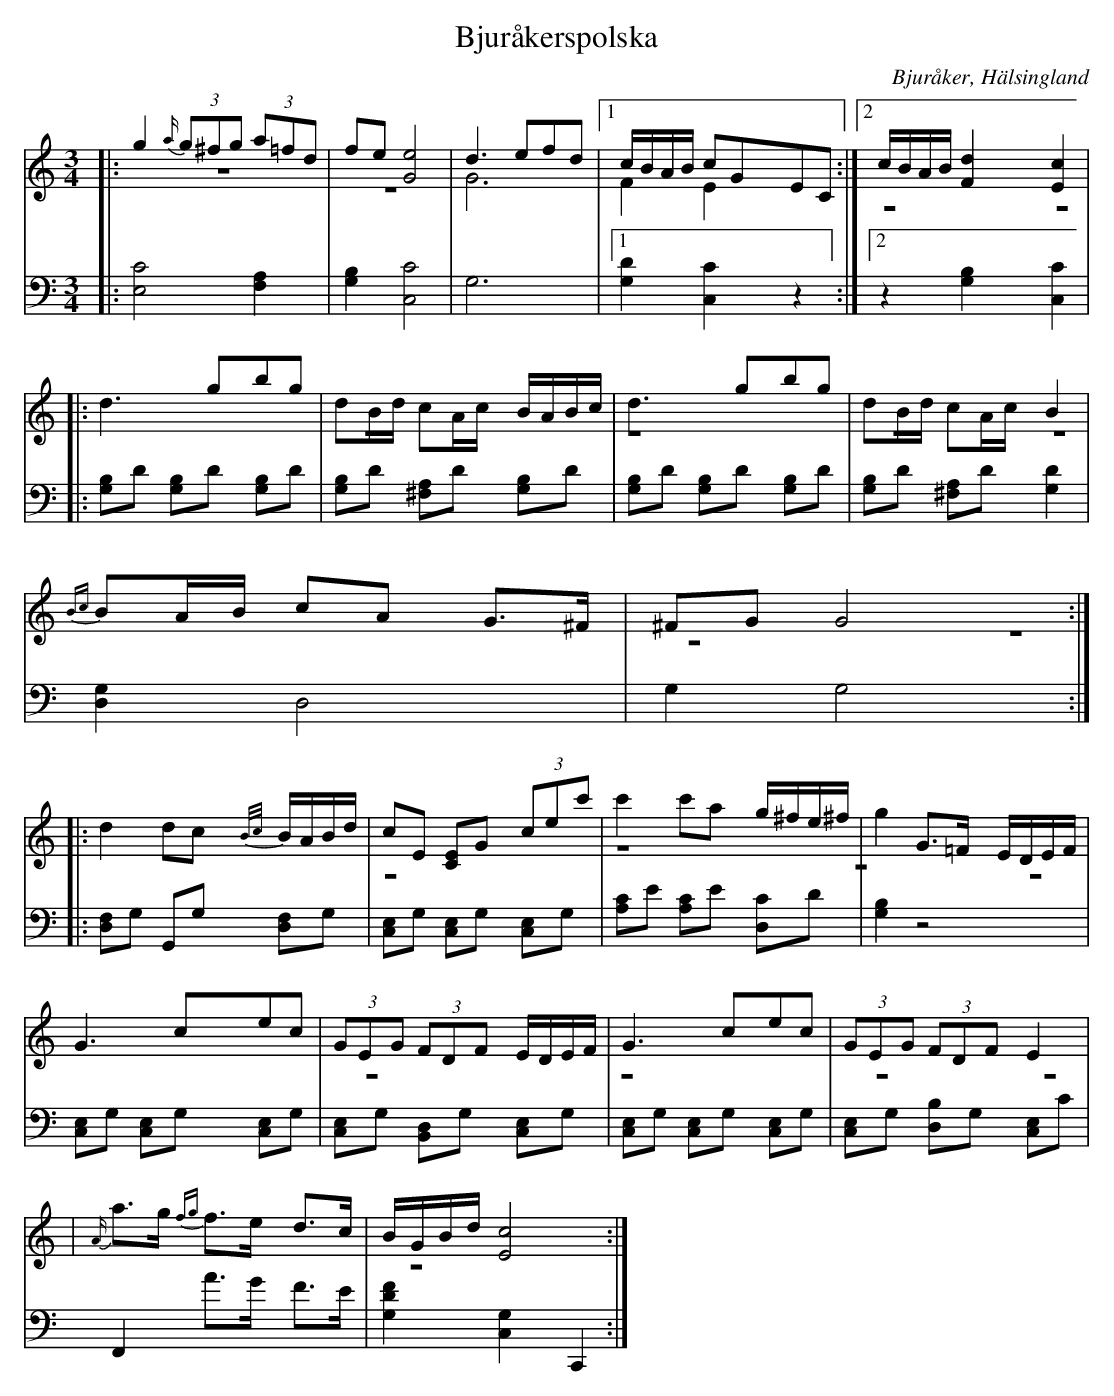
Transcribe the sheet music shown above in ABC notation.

X:1
T: Bjuråkerspolska
O: Bjuråker, Hälsingland
M: 3/4
L: 1/8
K: C
V:1
V:2 merge
V:3
V:4 merge
V: 1
|:g2 {a/} (3g^fg (3a=fd|fe [G4e4]|d3 efd|1c/B/A/B/ cGEC:|2 c/B/A/B/ [F2d2][E2c2]|
|:d3 gbg| dB/d/ cA/c/ B/A/B/c/| d3 gbg| dB/d/ cA/c/ B2|
{Bc}BA/B/ cA G>^F| ^FG G4 :|
|:d2 dc {B/c/}B/A/B/d/|cE [CE]G (3cec'|c'2 c'a g/^f/e/^f/|g2 G>=F E/D/E/F/|
G3 cec|(3GEG (3FDF E/D/E/F/|G3 cec|(3GEG (3FDF E2|
|{A/}a>g {fg}f>e d>c|B/G/B/d/ [E4c4]:|
V:2
|:z6|z6|G6|1F2 E2:|2 z6|
|:z6|z6|z6| z6|
z6|z6:|
|:z6|z6|z6| z6|z6|
|:z6|z6|z6| z6|z6:|
V:3 clef=bass
|:[E,4C4] [F,2A,2]|[G,2B,2] [C,4C4]|G,6|1[G,2D2][C,2C2] z2:|2 z2 [G,2B,2][C,2C2]|
|:[G,B,]D [G,B,]D [G,B,]D|[G,B,]D [^F,A,]D [G,B,]D|[G,B,]D [G,B,]D [G,B,]D|[G,B,]D [^F,A,]D [G,2D2]|
[D,2G,2] D,4|G,2 G,4:|
|:[D,F,]G, G,,G, [D,F,]G,|[C,E,]G, [C,E,]G, [C,E,]G,|[A,C]E [A,C]E [D,C]D| [G,2B,2] z4|
[C,E,]G, [C,E,]G, [C,E,]G,|[C,E,]G, [B,,D,]G, [C,E,]G,|[C,E,]G, [C,E,]G, [C,E,]G,|[C,E,]G, [B,D,]G, [C,E,]C| F,,2 A>G F>E|[G,2D2F2] [C,2G,2] C,,2:|
